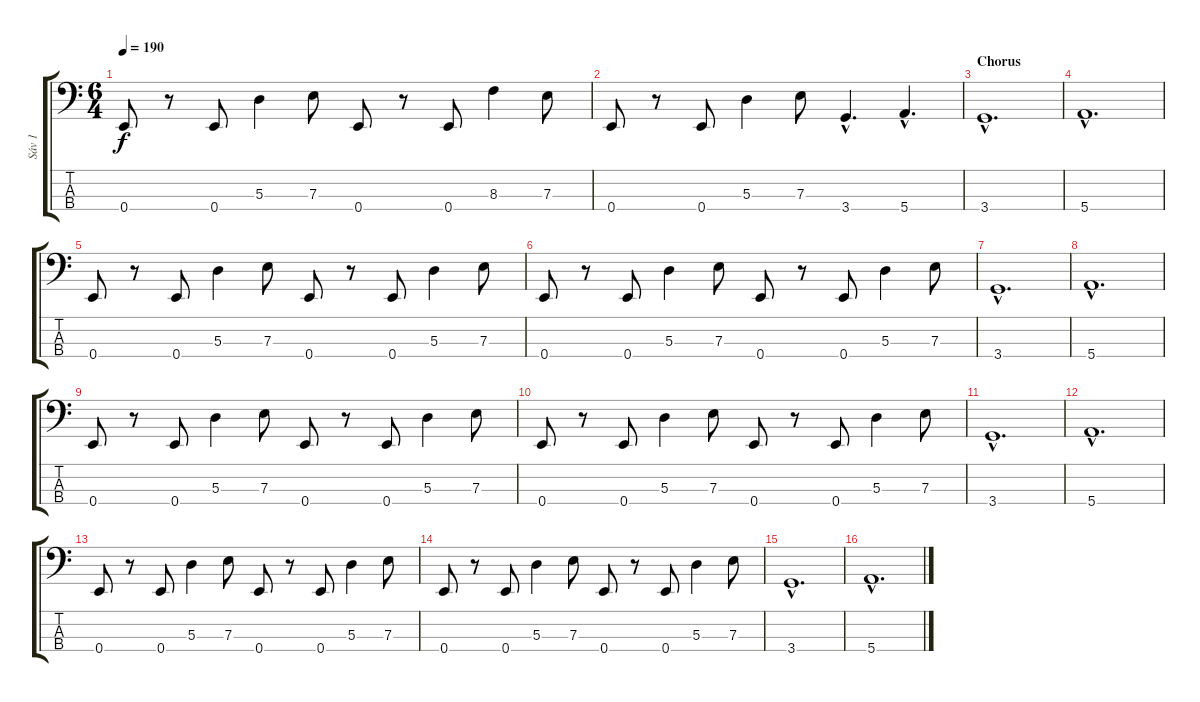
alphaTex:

\track ("Sáv 1" "Sáv 1") {instrument electricbassfinger}
\staff {score tabs}
\tuning (G2 D2 A1 E1) {hide}
\ts (6 4)
\tempo 190
\clef f4
\ks c
0.4.8{dy f} r.8 0.4.8 5.3.4 7.3.8 0.4.8 r.8 0.4.8 8.3.4 7.3.8 |
0.4.8 r.8 0.4.8 5.3.4 7.3.8 3.4{hac}.4{d} 5.4{hac}.4{d} |
\section ("" "Chorus")
3.4{hac}.1{d} |
5.4{hac}.1{d} |
0.4.8 r.8 0.4.8 5.3.4 7.3.8 0.4.8 r.8 0.4.8 5.3.4 7.3.8 |
0.4.8 r.8 0.4.8 5.3.4 7.3.8 0.4.8 r.8 0.4.8 5.3.4 7.3.8 |
3.4{hac}.1{d} |
5.4{hac}.1{d} |
0.4.8 r.8 0.4.8 5.3.4 7.3.8 0.4.8 r.8 0.4.8 5.3.4 7.3.8 |
0.4.8 r.8 0.4.8 5.3.4 7.3.8 0.4.8 r.8 0.4.8 5.3.4 7.3.8 |
3.4{hac}.1{d} |
5.4{hac}.1{d} |
0.4.8 r.8 0.4.8 5.3.4 7.3.8 0.4.8 r.8 0.4.8 5.3.4 7.3.8 |
0.4.8 r.8 0.4.8 5.3.4 7.3.8 0.4.8 r.8 0.4.8 5.3.4 7.3.8 |
3.4{hac}.1{d} |
5.4{hac}.1{d}
